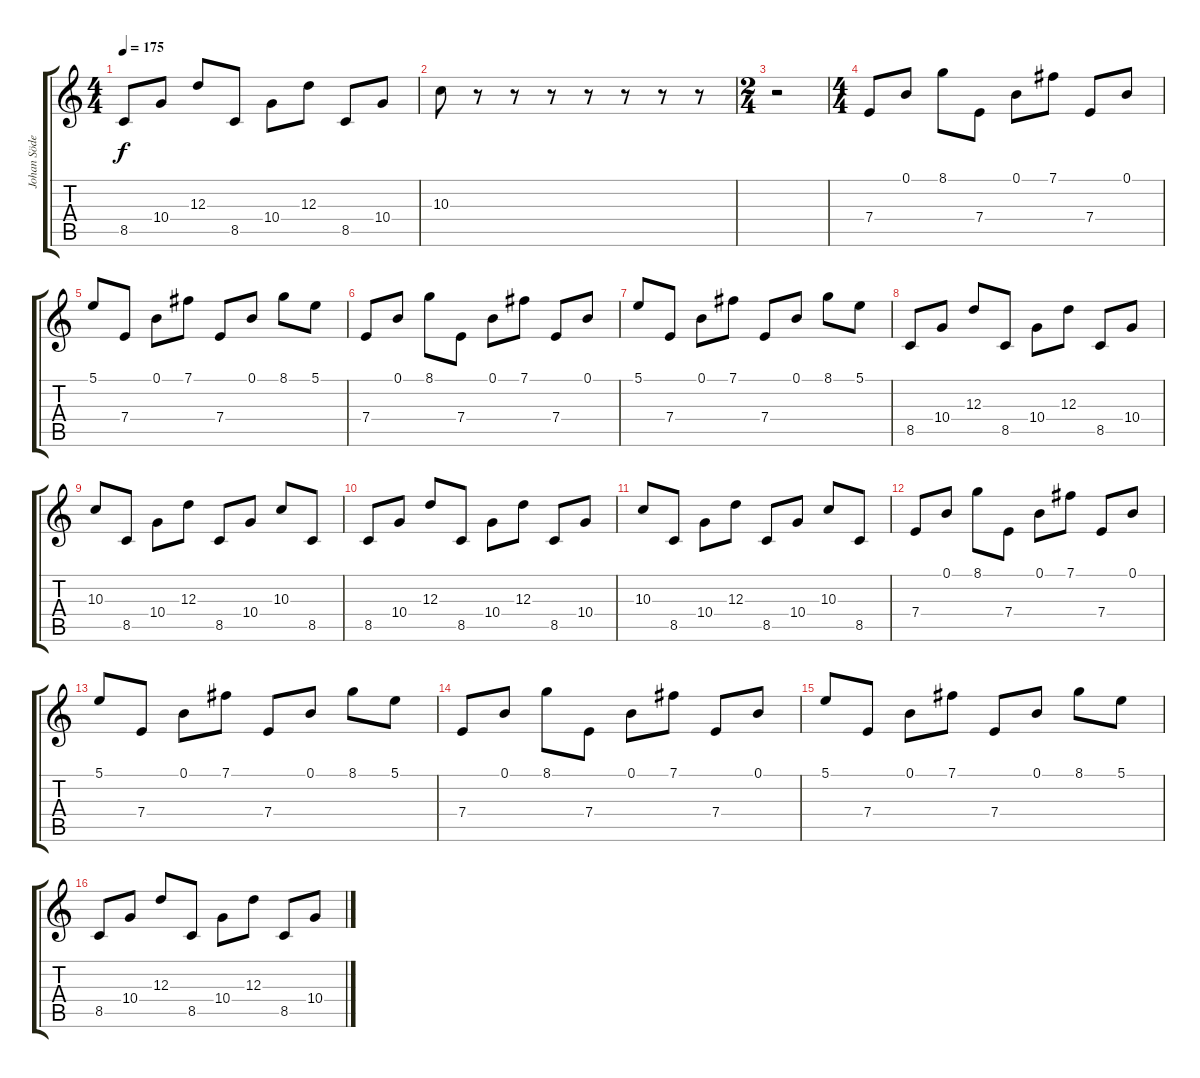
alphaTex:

\track ("Johan Söderberg" "Johan Söde") {instrument distortionguitar}
\staff {score tabs}
\tuning (B3 Gb3 D3 A2 E2 B1) {hide}
\ts (4 4)
\tempo 175
\clef g2
\ks c
8.5.8{dy f} 10.4.8 12.3.8 8.5.8 10.4.8 12.3.8 8.5.8 10.4.8 |
10.3.8 r.8 r.8 r.8 r.8 r.8 r.8 r.8 |
\ts (2 4)
r.2 |
\ts (4 4)
7.4.8 0.1.8 8.1.8 7.4.8 0.1.8 7.1.8 7.4.8 0.1.8 |
5.1.8 7.4.8 0.1.8 7.1.8 7.4.8 0.1.8 8.1.8 5.1.8 |
7.4.8 0.1.8 8.1.8 7.4.8 0.1.8 7.1.8 7.4.8 0.1.8 |
5.1.8 7.4.8 0.1.8 7.1.8 7.4.8 0.1.8 8.1.8 5.1.8 |
8.5.8 10.4.8 12.3.8 8.5.8 10.4.8 12.3.8 8.5.8 10.4.8 |
10.3.8 8.5.8 10.4.8 12.3.8 8.5.8 10.4.8 10.3.8 8.5.8 |
8.5.8 10.4.8 12.3.8 8.5.8 10.4.8 12.3.8 8.5.8 10.4.8 |
10.3.8 8.5.8 10.4.8 12.3.8 8.5.8 10.4.8 10.3.8 8.5.8 |
7.4.8 0.1.8 8.1.8 7.4.8 0.1.8 7.1.8 7.4.8 0.1.8 |
5.1.8 7.4.8 0.1.8 7.1.8 7.4.8 0.1.8 8.1.8 5.1.8 |
7.4.8 0.1.8 8.1.8 7.4.8 0.1.8 7.1.8 7.4.8 0.1.8 |
5.1.8 7.4.8 0.1.8 7.1.8 7.4.8 0.1.8 8.1.8 5.1.8 |
8.5.8 10.4.8 12.3.8 8.5.8 10.4.8 12.3.8 8.5.8 10.4.8
